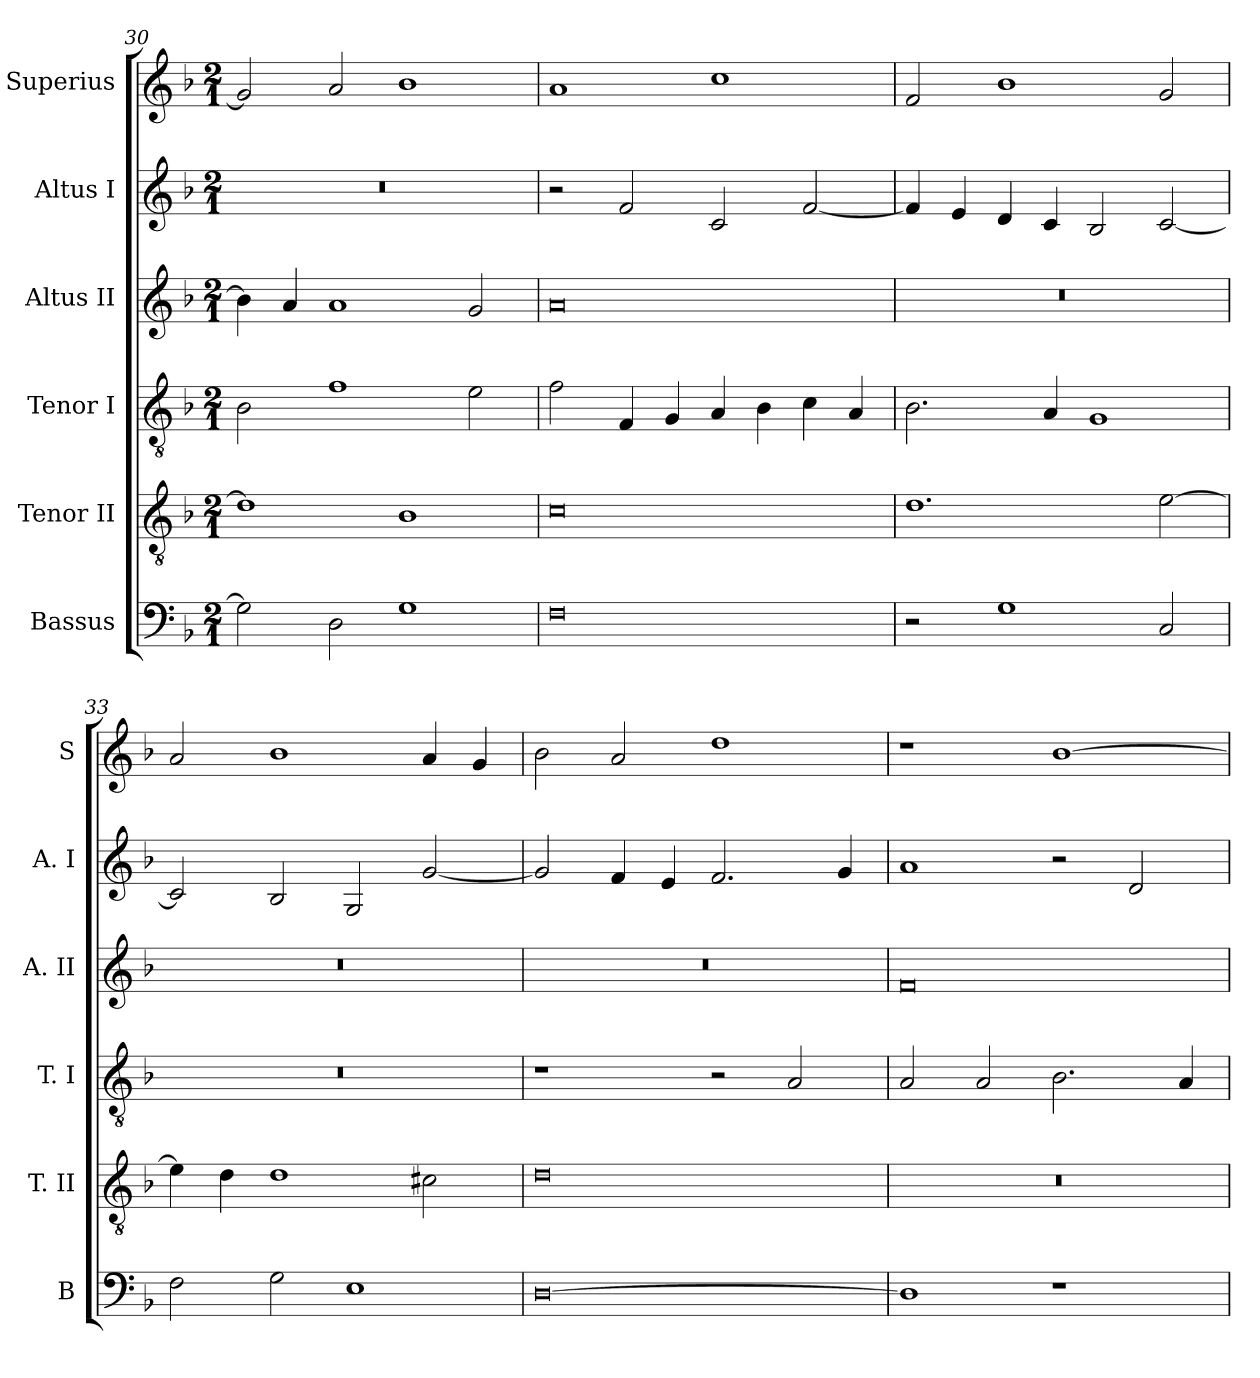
**kern	**kern	**kern	**kern	**kern	**kern
*part6	*part5	*part4	*part3	*part2	*part1
*staff6	*staff5	*staff4	*staff3	*staff2	*staff1
*I"Bassus	*I"Tenor II	*I"Tenor I	*I"Altus II	*I"Altus I	*I"Superius
*I'B	*I'T. II	*I'T. I	*I'A. II	*I'A. I	*I'S
*clefF4	*clefGv2	*clefGv2	*clefG2	*clefG2	*clefG2
*k[b-]	*k[b-]	*k[b-]	*k[b-]	*k[b-]	*k[b-]
*F:	*F:	*F:	*F:	*F:	*F:
*M2/1	*M2/1	*M2/1	*M2/1	*M2/1	*M2/1
=30	=30	=30	=30	=30	=30
2G]	1d]	2B-	4b-]	0r	2g]
.	.	.	4a	.	.
2D	.	1f	1a	.	2a
1G	1B-	.	.	.	1b-
.	.	2e	2g	.	.
=31	=31	=31	=31	=31	=31
0F	0c	2f	0a	2r	1a
.	.	4F	.	2f	.
.	.	4G	.	.	.
.	.	4A	.	2c	1cc
.	.	4B-	.	.	.
.	.	4c	.	[2f	.
.	.	4A	.	.	.
=32	=32	=32	=32	=32	=32
2r	1.d	2.B-	0r	4f]	2f
.	.	.	.	4e	.
1G	.	.	.	4d	1b-
.	.	4A	.	4c	.
.	.	1G	.	2B-	.
2C	[2e	.	.	[2c	2g
=33	=33	=33	=33	=33	=33
2F	4e]	0r	0r	2c]	2a
.	4d	.	.	.	.
2G	1d	.	.	2B-	1b-
1E	.	.	.	2G	.
.	2c#X	.	.	[2g	4a
.	.	.	.	.	4g
=34	=34	=34	=34	=34	=34
[0D	0d	1r	0r	2g]	2b-
.	.	.	.	4f	2a
.	.	.	.	4e	.
.	.	2r	.	2.f	1dd
.	.	2A	.	.	.
.	.	.	.	4g	.
=35	=35	=35	=35	=35	=35
1D]	0r	2A	0f	1a	1r
.	.	2A	.	.	.
1r	.	2.B-	.	2r	[1b-
.	.	.	.	2d	.
.	.	4A	.	.	.
=	=	=	=	=	=
*-	*-	*-	*-	*-	*-
